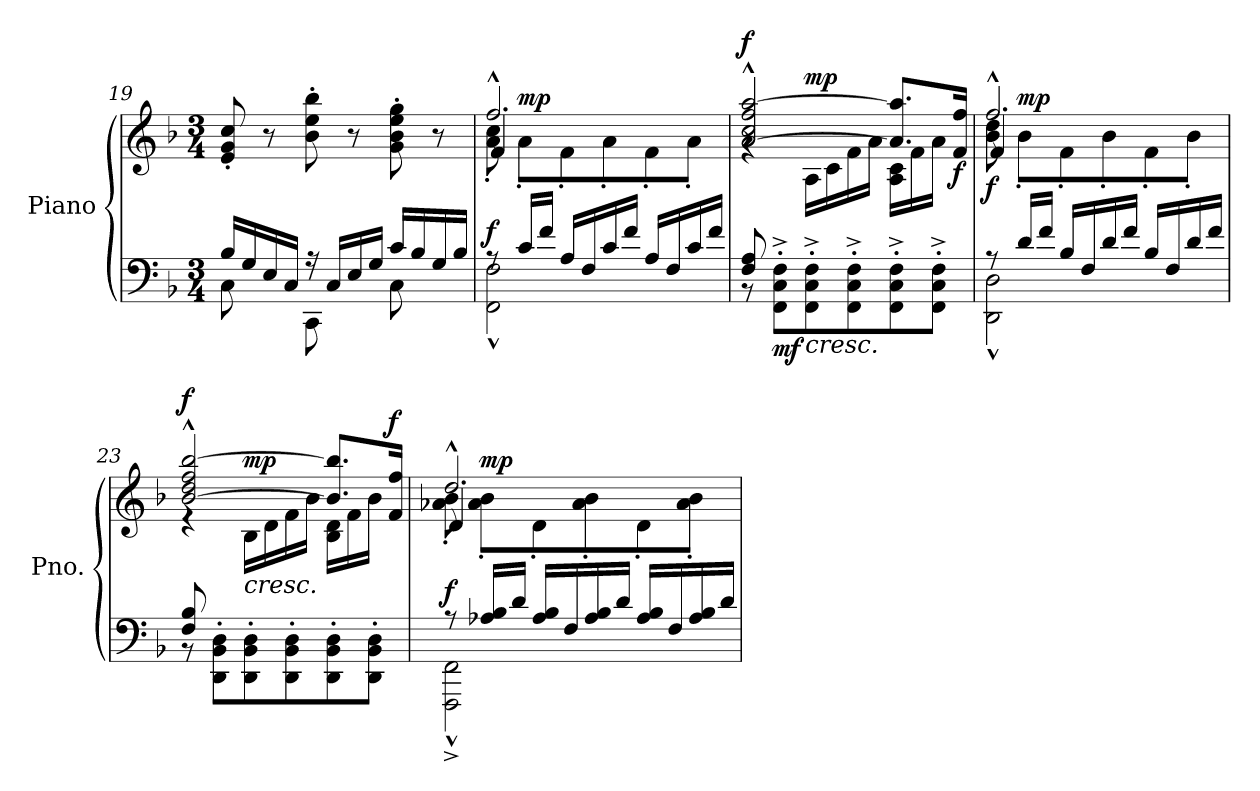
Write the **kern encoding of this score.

**kern	**kern	**dynam
*part1	*part1	*part1
*staff2	*staff1	*staff1/2
*I"Piano	*	*
*I'Pno.	*	*
*clefF4	*clefG2	*
*k[b-]	*k[b-]	*
*M3/4	*M3/4	*
=19	=19	=19
*^	*	*
16B-/LL	8C\	8e/' 8g/' 8cc/'	.
16G/	.	.	.
16E/	8ryy	8r	.
16C/JJ	.	.	.
16r	8CC\	8b-\' 8ee\' 8bb-\'	.
16C/LL	.	.	.
16E/	8ryy	8r	.
16G/JJ	.	.	.
16c/LL	8C\	8g\' 8b-\' 8ee\' 8gg\'	.
16B-/	.	.	.
16G/	8ryy	8r	.
16B-/JJ	.	.	.
!!LO:PB:g=z
=20	=20	=20	=20
*	*	*^	*
*	*	*	*^	*
!	!	!	!	!	!LO:DY:a=2
8rA	2FF\^^ 2F\^^	2.ff^^/	8a\' 8cc\'	4f/	f
!	!	!	!	!	!LO:DY:a
16c/LL	.	.	8a'\L	.	mp
16f/JJ	.	.	.	.	.
16A/LL	.	.	8f'\	2ryy	.
16F/	.	.	.	.	.
16c/	.	.	8a'\	.	.
16f/JJ	.	.	.	.	.
16A/LL	4ryy	.	8f'\	.	.
16F/	.	.	.	.	.
16c/	.	.	8a'\J	.	.
16f/JJ	.	.	.	.	.
*	*	*	*v	*v	*
=21	=21	=21	=21	=21
!	!	!	!	!LO:DY:a
8F/ 8A/	8r	[2a/^^ 2cc/^^ 2ff/^^ [2aa/^^	4rg	f
!	!	!	!	!LO:DY:b=2
8rcyy	8FF\'^ 8C\'^ 8F\'^L	.	.	mf
!	!	!	!	!LO:HP:b=2
!	!	!	!	!LO:DY:n=1:a
2rAyy	8FF\'^ 8C\'^ 8F\'^	.	16A\LL	< mp
.	.	.	16c\	.
.	8FF\'^ 8C\'^ 8F\'^	.	16f\	.
.	.	.	16a\JJ	.
.	8FF\'^ 8C\'^ 8F\'^	8.a/] 8.aa/]L	16A\ 16c\LL	.
.	.	.	16f\	.
.	8FF\'^ 8C\'^ 8F\'^J	.	16a\JJ	.
!	!	!	!	!LO:DY:n=2:b
.	.	16f/ 16ff/Jk	16reyy	f
=22	=22	=22	=22	=22
*	*	*	*^	*
!	!	!	!	!	!LO:DY:b
8rA	2DD\^^ 2D\^^	2.ff^^/	8b-\ 8dd\	4f/	f
!	!	!	!	!	!LO:DY:a
16d/LL	.	.	8b-'\L	.	mp
16f/JJ	.	.	.	.	.
16B-/LL	.	.	8f'\	2ryy	.
16F/	.	.	.	.	.
16d/	.	.	8b-'\	.	.
16f/JJ	.	.	.	.	.
16B-/LL	4ryy	.	8f'\	.	.
16F/	.	.	.	.	.
16d/	.	.	8b-'\J	.	.
16f/JJ	.	.	.	.	.
*	*	*	*v	*v	*
=23	=23	=23	=23	=23
!	!	!	!	!LO:DY:a
8F/ 8B-/	8r	[2b-/^^ 2dd/^^ 2ff/^^ [2bb-/^^	4re	f
8rAyy	8DD\' 8BB-\' 8D\'L	.	.	.
!	!	!	!	!LO:HP:b
!	!	!	!	!LO:DY:n=1:a
2rFyy	8DD\' 8BB-\' 8D\'	.	16B-\LL	< mp
.	.	.	16d\	.
.	8DD\' 8BB-\' 8D\'	.	16f\	.
.	.	.	16b-\JJ	.
.	8DD\' 8BB-\' 8D\'	8.b-/] 8.bb-/]L	16B-\ 16d\LL	.
.	.	.	16f\	.
.	8DD\' 8BB-\' 8D\'J	.	16b-\JJ	.
!	!	!	!	!LO:DY:n=2:a
.	.	16f/ 16ff/Jk	16reyy	f
*v	*v	*	*	*
*	*v	*v	*
.	.	[
!!LO:LB:g=z
=24	=24	=24
*^	*^	*
*	*	*	*^	*
!	!	!	!	!	!LO:DY:a=2
8rA	2FFF\^^^ 2FF\^^^	2.dd^^/	8a-X\' 8b-\'	4d/	f
!	!	!	!	!	!LO:DY:a
16A-X/ 16B-/LL	.	.	8a-\' 8b-\'L	.	mp
16d/JJ	.	.	.	.	.
16A-/ 16B-/LL	.	.	8d'\	2ryy	.
16F/	.	.	.	.	.
16A-/ 16B-/	.	.	8a-\' 8b-\'	.	.
16d/JJ	.	.	.	.	.
16A-/ 16B-/LL	4ryy	.	8d'\	.	.
16F/	.	.	.	.	.
16A-/ 16B-/	.	.	8a-\' 8b-\'J	.	.
16d/JJ	.	.	.	.	.
*v	*v	*	*	*	*
*	*v	*v	*v	*
.	.	[
=	=	=
*-	*-	*-
